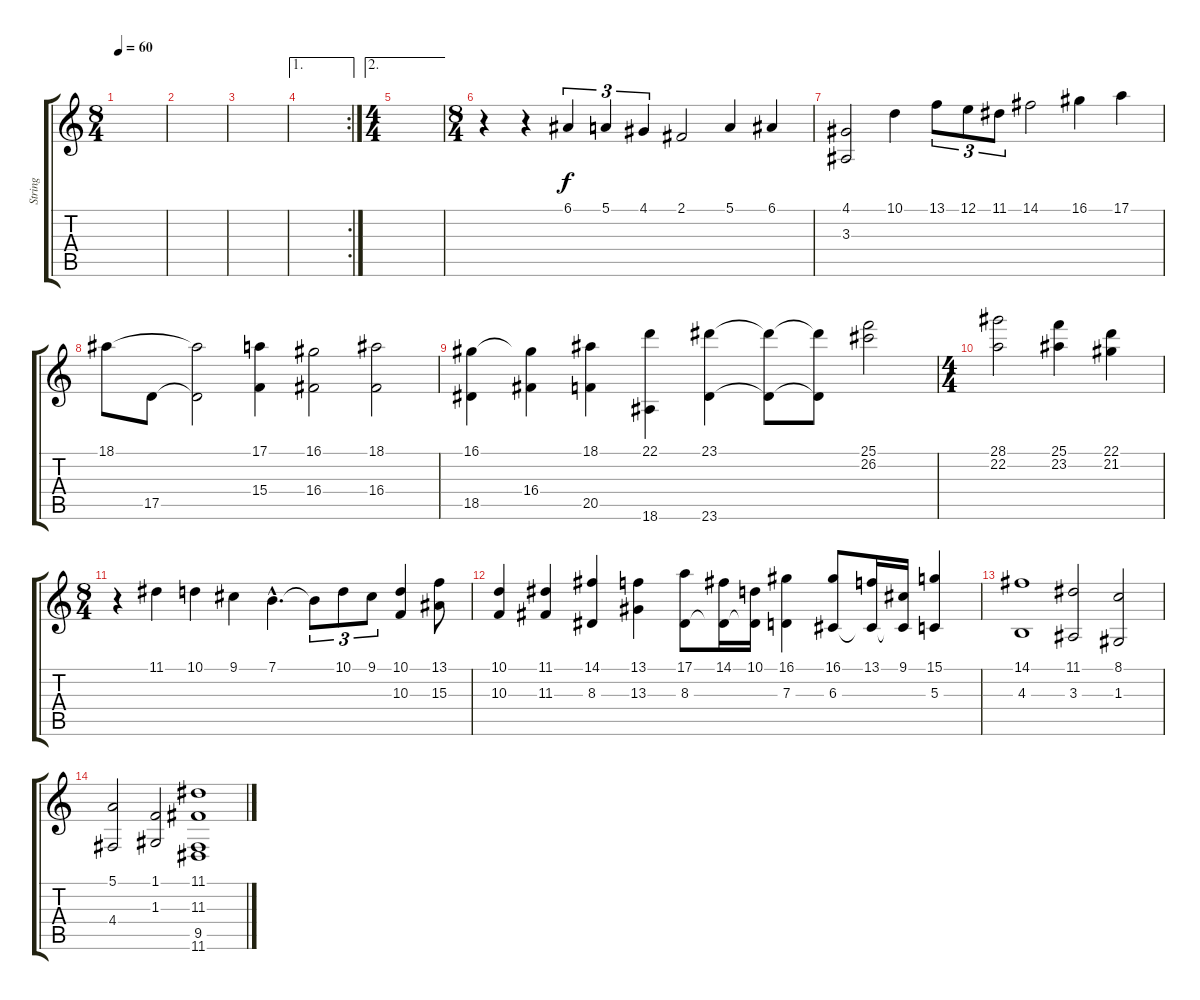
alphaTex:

\track ("String" "String") {instrument stringensemble2}
\staff {score tabs}
\tuning (E4 B3 G3 D3 A2 E2) {hide}
\ts (8 4)
\tempo 60
\clef g2
\ks c
|
|
|
\ae 1
\rc 2
|
\ae 2
\ts (4 4)
|
\ts (8 4)
r.4 r.4 6.1.4{tu (3 2)} 5.1.4{tu (3 2)} 4.1.4{tu (3 2)} 2.1.2 5.1.4 6.1.4 |
(4.1 3.3).2 10.1.4 13.1.8{tu (3 2)} 12.1.8{tu (3 2)} 11.1.8{tu (3 2)} 14.1.2 16.1.4 17.1.4 |
18.1.8 17.5.8 (18.1{t} 17.5{t}).2 (17.1 15.4).4 (16.1 16.4).2 (18.1 16.4).2 |
(16.1 18.5).4 (16.1{t} 16.4).4 (18.1 20.5).4 (22.1 18.6).4 (23.1 23.6).4 (23.1{t} 23.6{t}).8 (23.1{t} 23.6{t}).8 (25.1 26.2).2 |
\ts (4 4)
(28.1 22.2).2 (25.1 23.2).4 (22.1 21.2).4 |
\ts (8 4)
r.4 11.1.4 10.1.4 9.1.4 7.1{hac}.4{d} 7.1{t}.8{tu (3 2)} 10.1.8{tu (3 2)} 9.1.8{tu (3 2)} (10.1 10.3).4 (13.1 15.3).8 |
(10.1 10.3).4 (11.1 11.3).4 (14.1 8.3).4 (13.1 13.3).4 (17.1 8.3).8 (14.1 8.3{t}).16 (10.1 8.3{t}).16 (16.1 7.3).4 (16.1 6.3).8 (13.1 6.3{t}).16 (9.1 6.3{t}).16 (15.1 5.3).4 |
(14.1 4.3).1 (11.1 3.3).2 (8.1 1.3).2 |
(5.1 4.4).2 (1.1 1.3).2 (11.1 11.3 9.5 11.6).1
